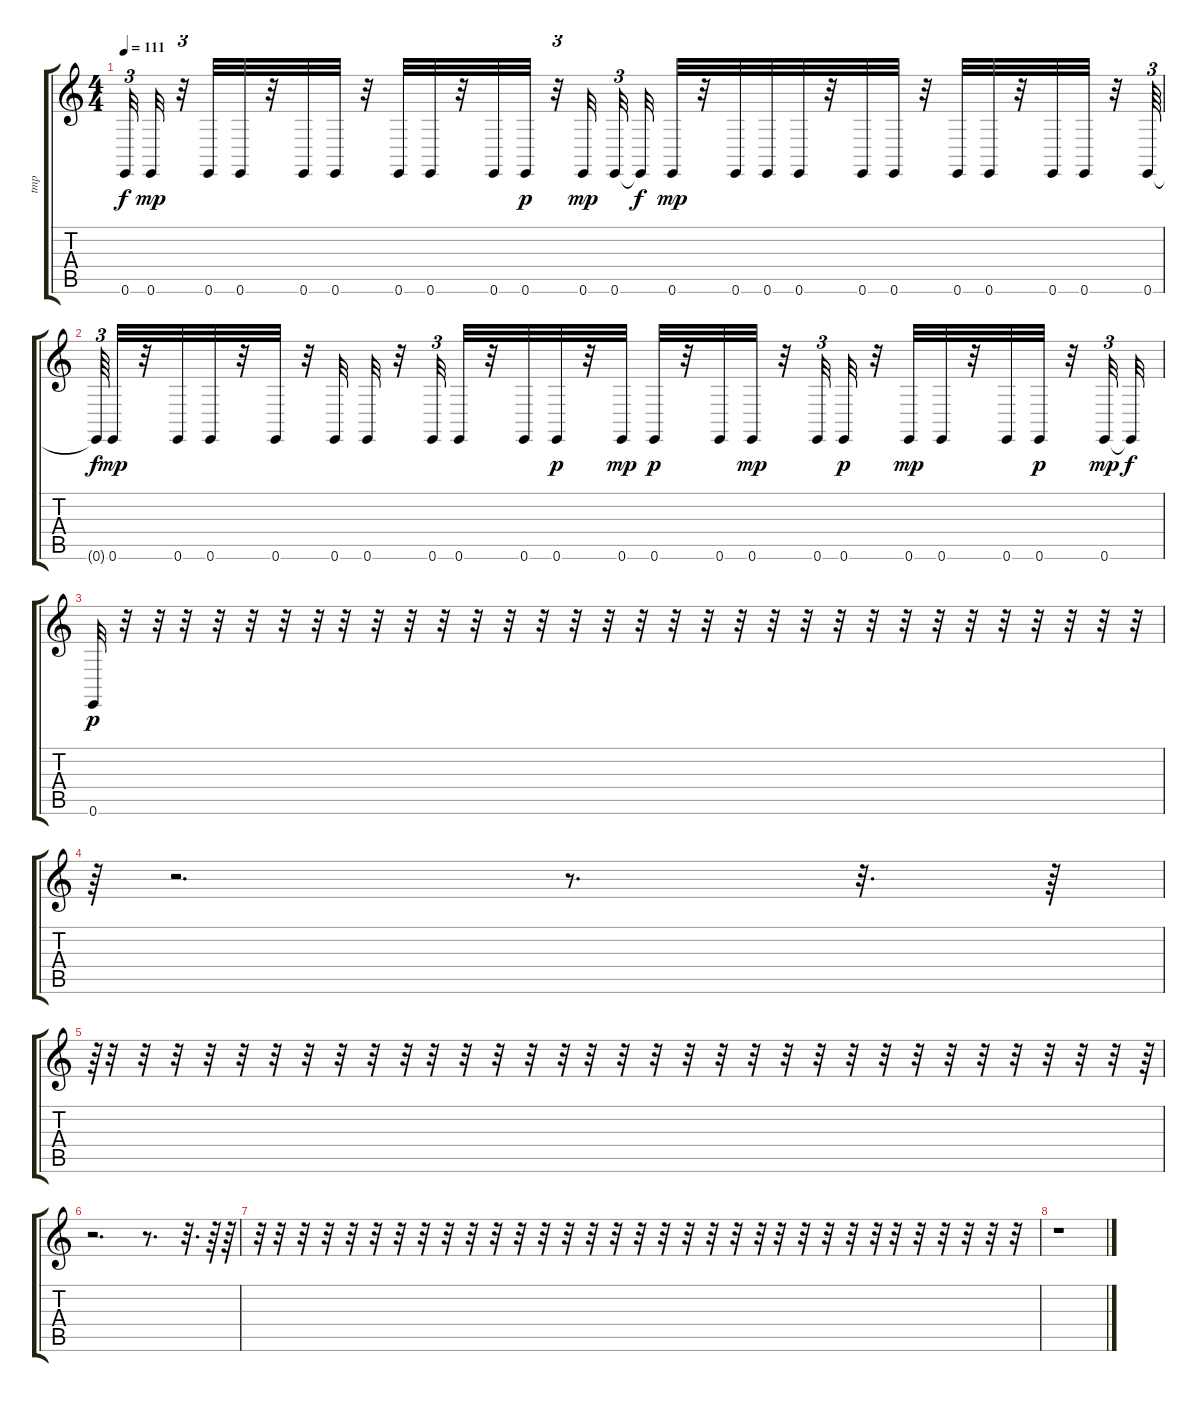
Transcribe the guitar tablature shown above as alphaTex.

\track ("tmp" "tmp") {instrument timpani}
\staff {score tabs}
\tuning (E4 B3 G3 D3 A2 E2) {hide}
\ts (4 4)
\tempo 111
\clef g2
\ks c
0.6{t}.32{tu (3 2) dy f} 0.6.32{dy mp} r.32{tu (3 2)} 0.6.32 0.6.32 r.32 0.6.32 0.6.32 r.32 0.6.32 0.6.32 r.32 0.6.32 0.6.32{dy p} r.32{tu (3 2)} 0.6.32{dy mp} 0.6.32{tu (3 2)} 0.6{t}.32{dy f} 0.6.32{dy mp} r.32 0.6.32 0.6.32 0.6.32 r.32 0.6.32 0.6.32 r.32 0.6.32 0.6.32 r.32 0.6.32 0.6.32 r.32 0.6.64{tu (3 2)} |
0.6{t}.64{tu (3 2) dy f} 0.6.32{dy mp} r.32 0.6.32 0.6.32 r.32 0.6.32 r.32{tu (3 2)} 0.6.32 0.6.32 r.32 0.6.32{tu (3 2)} 0.6.32 r.32 0.6.32 0.6.32{dy p} r.32 0.6.32{dy mp} 0.6.32{dy p} r.32 0.6.32 0.6.32{dy mp} r.32 0.6.32{tu (3 2)} 0.6.32{dy p} r.32 0.6.32{dy mp} 0.6.32 r.32 0.6.32 0.6.32{dy p} r.32 0.6.32{tu (3 2) dy mp} 0.6{t}.32{dy f} |
0.6.32{dy p} r.32 r.32{tu (3 2)} r.32 r.32 r.32 r.32 r.32{tu (3 2)} r.32 r.32 r.32 r.32 r.32 r.32 r.32 r.32 r.32 r.32 r.32 r.32 r.32 r.32 r.32 r.32 r.32 r.32 r.32 r.32 r.32 r.32 r.32 r.32 r.32{tu (3 2)} |
r.64{tu (3 2)} r.2{d} r.8{d} r.32{d} r.64 |
r.64{tu (3 2)} r.32 r.32 r.32 r.32 r.32 r.32 r.32 r.32 r.32 r.32{tu (3 2)} r.32 r.32 r.32 r.32 r.32{tu (3 2)} r.32 r.32 r.32 r.32 r.32 r.32 r.32 r.32 r.32 r.32 r.32 r.32 r.32 r.32 r.32 r.32 r.32 r.64{tu (3 2)} |
r.2{d} r.8{d} r.32{d} r.64 r.64{tu (3 2)} |
r.32{tu (3 2)} r.32 r.32 r.32 r.32 r.32 r.32 r.32 r.32 r.32 r.32 r.32 r.32 r.32 r.32 r.32 r.32 r.32 r.32 r.32 r.32 r.32{tu (3 2)} r.32 r.32 r.32 r.32 r.32{tu (3 2)} r.32 r.32 r.32 r.32 r.32 r.32 |
r.1
